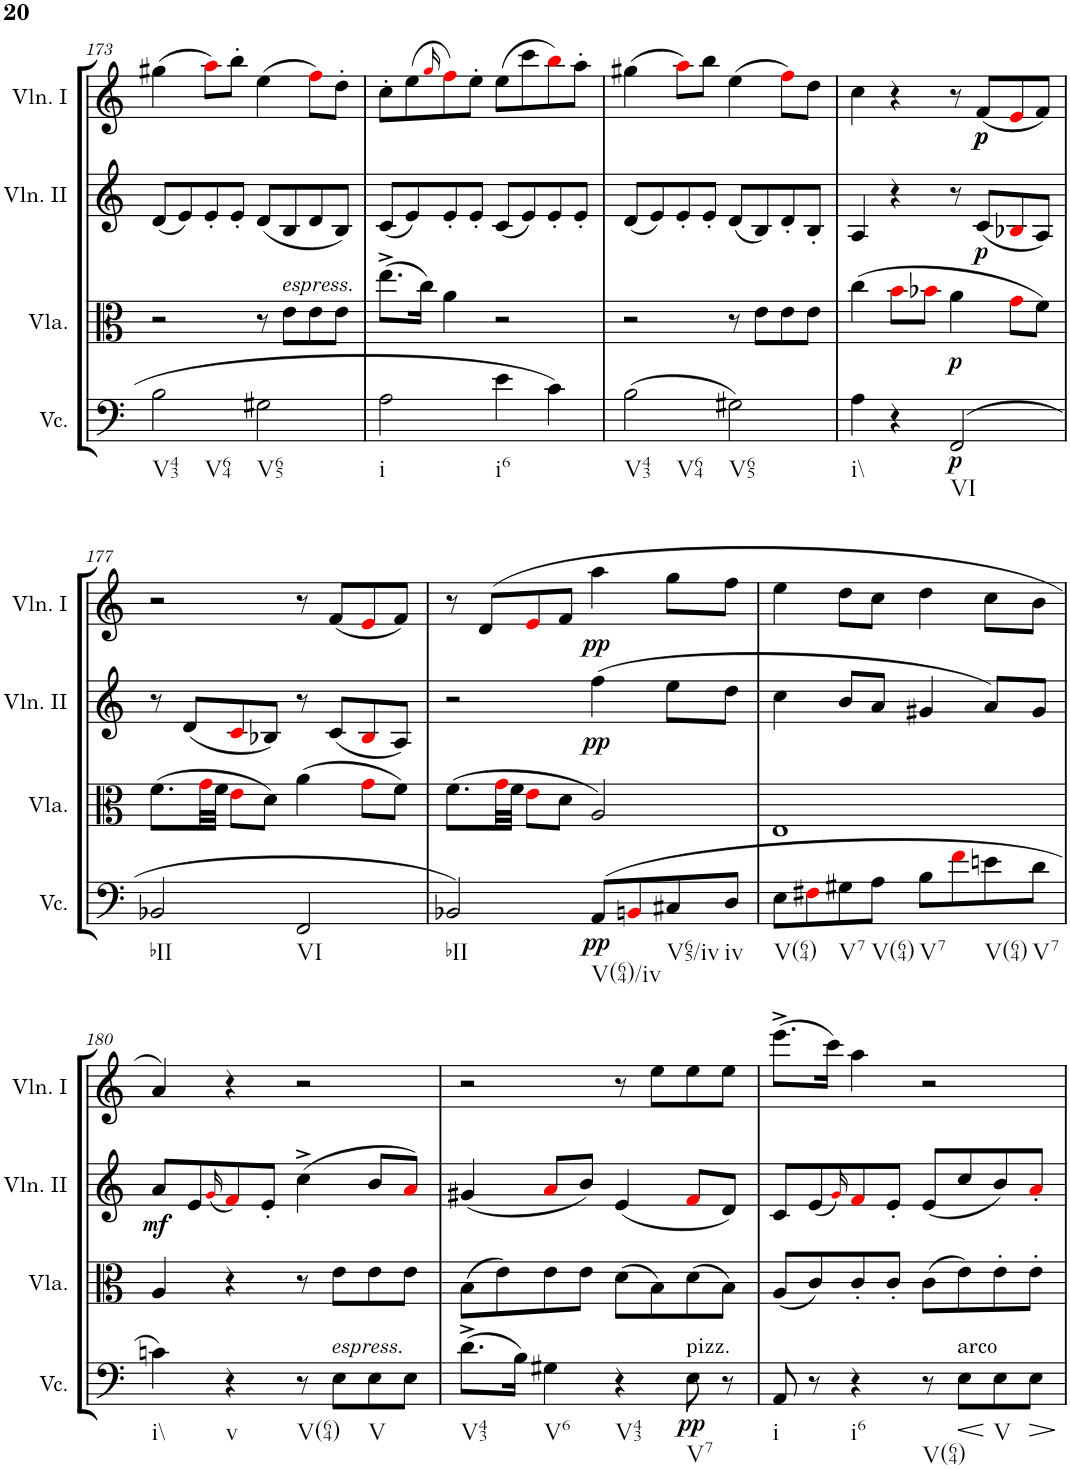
**kern	**dynam	**kern	**dynam	**kern	**dynam	**kern	**dynam
*part4	*part4	*part3	*part3	*part2	*part2	*part1	*part1
*staff4	*staff4	*staff3	*staff3	*staff2	*staff2	*staff1	*staff1
*I"Violoncello	*	*I"Viola	*	*I"Violino II	*	*I"Violino I	*
*I'Vc.	*	*I'Vla.	*	*I'Vln. II	*	*I'Vln. I	*
!!LO:PB:g=z
*clefC4	*	*clefC3	*	*clefG2	*	*clefG2	*
*k[]	*	*k[]	*	*k[]	*	*k[]	*
*C:	*	*C:	*	*C:	*	*C:	*
*M4/4	*	*M4/4	*	*M4/4	*	*M4/4	*
*met(c)	*	*met(c)	*	*met(c)	*	*met(c)	*
=173	=173	=173	=173	=173	=173	=173	=173
!LO:TX:b:t=V43	!	!	!	!	!	!	!
!LO:TX:b:t=V64	!	!	!	!	!	!	!
2B\	.	2r	.	(<8d/L	.	(>4gg#X\	.
.	.	.	.	8e/)	.	.	.
.	.	.	.	8e'/	.	8aai\L)	.
.	.	.	.	8e'/J	.	8bb'\J	.
!LO:TX:b:t=V65	!	!	!	!	!	!	!
2G#X\	.	8r	.	(<8d/L	.	(>4ee\	.
!	!	!LO:TX:a:i:t=espress.	!	!	!	!	!
.	.	8e\L	.	8B/	.	.	.
.	.	8e\	.	8d/	.	8ffi\L)	.
.	.	8e\J	.	8B/J)	.	8dd'\J	.
=174	=174	=174	=174	=174	=174	=174	=174
!LO:TX:b:t=i	!	!	!	!	!	!	!
2A\	.	(>8.ee^\L	.	(<8c/L	.	8cc'\L	.
.	.	.	.	8e/)	.	(>8ee\	.
.	.	16cc\Jk)	.	.	.	.	.
.	.	.	.	.	.	16qggi/	.
.	.	4a\	.	8e'/	.	8ffi\)	.
.	.	.	.	8e'/J	.	8ee'\J	.
!LO:TX:b:t=i6	!	!	!	!	!	!	!
4e\	.	2r	.	(<8c/L	.	(>8ee\L	.
.	.	.	.	8e/)	.	8ccc\	.
4c\	.	.	.	8e'/	.	8bbi\)	.
.	.	.	.	8e'/J	.	8aa'\J	.
=175	=175	=175	=175	=175	=175	=175	=175
!LO:TX:b:t=V43	!	!	!	!	!	!	!
!LO:TX:b:t=V64	!	!	!	!	!	!	!
(>2B\	.	2r	.	(<8d/L	.	(>4gg#X\	.
.	.	.	.	8e/)	.	.	.
.	.	.	.	8e'/	.	8aai\L)	.
.	.	.	.	8e'/J	.	8bb\J	.
!LO:TX:b:t=V65	!	!	!	!	!	!	!
2G#X\)	.	8r	.	(<8d/L	.	(>4ee\	.
.	.	8e\L	.	8B/)	.	.	.
.	.	8e\	.	8d'/	.	8ffi\L)	.
.	.	8e\J	.	8B'/J	.	8dd\J	.
=176	=176	=176	=176	=176	=176	=176	=176
!LO:TX:b:t=i\\	!	!	!	!	!	!	!
4A\	.	(>4cc\	.	4A/	.	4cc\	.
4r	.	8bi\L	.	4r	.	4r	.
.	.	8b-Xi\J	.	.	.	.	.
!LO:TX:b:t=VI	!	!	!	!	!	!	!
!	!LO:DY:b	!	!LO:DY:b	!	!	!	!
(>2FF/	p	4a\	p	8r	.	8r	.
!	!	!	!	!	!LO:DY:b	!	!LO:DY:b
!	!	!	!	!	!	!	!LO:DY:n=1:b
.	.	.	.	(<8c/L	p	(<8f/L	p p
.	.	8gi\L	.	8B-Xi/	.	8ei/	.
.	.	8f\J)	.	8A/J)	.	8f/J)	.
!!LO:LB:g=z
=177	=177	=177	=177	=177	=177	=177	=177
!LO:TX:b:t=bII	!	!	!	!	!	!	!
2BB-X/	.	(>8.f\L	.	8r	.	2r	.
.	.	.	.	(<8d/L	.	.	.
.	.	32gi\LL	.	.	.	.	.
.	.	32f\JJJ	.	.	.	.	.
.	.	8ei\L	.	8ci/	.	.	.
.	.	8d\J)	.	8B-X/J)	.	.	.
!LO:TX:b:t=VI	!	!	!	!	!	!	!
2FF/	.	(>4a\	.	8r	.	8r	.
.	.	.	.	(<8c/L	.	(<8f/L	.
.	.	8gi\L	.	8B-i/	.	8ei/	.
.	.	8f\J)	.	8A/J)	.	8f/J)	.
=178	=178	=178	=178	=178	=178	=178	=178
!LO:TX:b:t=bII	!	!	!	!	!	!	!
2BB-X/)	.	(>8.f\L	.	2r	.	8r	.
.	.	.	.	.	.	(>8d/L	.
.	.	32gi\LL	.	.	.	.	.
.	.	32f\JJJ	.	.	.	.	.
.	.	8ei\L	.	.	.	8ei/	.
.	.	8d\J	.	.	.	8f/J	.
!LO:TX:b:t=V(64)/iv	!	!	!	!	!	!	!
!	!LO:DY:b	!	!	!	!LO:DY:b	!	!LO:DY:b
(>8AA/L	pp	2A/)	.	(>4ff\	pp	4aa\	pp
8BBni/	.	.	.	.	.	.	.
!LO:TX:b:t=V65/iv	!	!	!	!	!	!	!
8C#X/	.	.	.	8ee\L	.	8gg\L	.
!LO:TX:b:t=iv	!	!	!	!	!	!	!
8D/J	.	.	.	8dd\J	.	8ff\J	.
=179	=179	=179	=179	=179	=179	=179	=179
!LO:TX:b:t=V(64)	!	!	!	!	!	!	!
8E\L	.	1E	.	4cc\	.	4ee\	.
8F#Xi\	.	.	.	.	.	.	.
!LO:TX:b:t=V7	!	!	!	!	!	!	!
8G#X\	.	.	.	8b/L	.	8dd\L	.
!LO:TX:b:t=V(64)	!	!	!	!	!	!	!
8A\J	.	.	.	8a/J	.	8cc\J	.
!LO:TX:b:t=V7	!	!	!	!	!	!	!
8B\L	.	.	.	4g#X/	.	4dd\	.
8fi\	.	.	.	.	.	.	.
!LO:TX:b:t=V(64)	!	!	!	!	!	!	!
8en\	.	.	.	8a/L)	.	8cc\L	.
!LO:TX:b:t=V7	!	!	!	!	!	!	!
8d\J	.	.	.	8g#/J	.	8b\J	.
!!LO:LB:g=z
=180	=180	=180	=180	=180	=180	=180	=180
!LO:TX:b:t=i\\	!	!	!	!	!	!	!
!	!	!	!	!	!LO:DY:b	!	!
4cn\)	.	4A/	.	8a/L	mf	4a/)	.
.	.	.	.	8e/	.	.	.
.	.	.	.	(16qgi/	.	.	.
!LO:TX:b:t=v	!	!	!	!	!	!	!
4r	.	4r	.	8fi/)	.	4r	.
.	.	.	.	8e'/J	.	.	.
!LO:TX:b:t=V(64)	!	!	!	!	!	!	!
8r	.	8r	.	(>4cc^\	.	2r	.
!LO:TX:a:i:t=espress.	!	!	!	!	!	!	!
8E\L	.	8e\L	.	.	.	.	.
!LO:TX:b:t=V	!	!	!	!	!	!	!
8E\	.	8e\	.	8b/L	.	.	.
8E\J	.	8e\J	.	8ai/J)	.	.	.
=181	=181	=181	=181	=181	=181	=181	=181
!LO:TX:b:t=V43	!	!	!	!	!	!	!
(>8.d^\L	.	(>8B\L	.	(<4g#X/	.	2r	.
.	.	8e\)	.	.	.	.	.
16B\Jk)	.	.	.	.	.	.	.
!LO:TX:b:t=V6	!	!	!	!	!	!	!
4G#X\	.	8e\	.	8ai/L	.	.	.
.	.	8e\J	.	8b/J)	.	.	.
!LO:TX:b:t=V43	!	!	!	!	!	!	!
4r	.	(>8d\L	.	(<4e/	.	8r	.
.	.	8B\)	.	.	.	8ee\L	.
!LO:TX:a:t=pizz.	!	!	!	!	!	!	!
!LO:TX:b:t=V7	!	!	!	!	!	!	!
!	!LO:DY:b	!	!	!	!	!	!
8E\	pp	(>8d\	.	8fi/L	.	8ee\	.
8r	.	8B\J)	.	8d/J)	.	8ee\J	.
=182	=182	=182	=182	=182	=182	=182	=182
!LO:TX:b:t=i	!	!	!	!	!	!	!
8AA/	.	(<8A/L	.	8c/L	.	(>8.eee^\L	.
8r	.	8c/)	.	(<8e/	.	.	.
.	.	.	.	.	.	16ccc\Jk)	.
.	.	.	.	16qgi/)	.	.	.
!LO:TX:b:t=i6	!	!	!	!	!	!	!
4r	.	8c'/	.	8fi/	.	4aa\	.
.	.	8c'/J	.	8e'/J	.	.	.
!LO:TX:b:t=V(64)	!	!	!	!	!	!	!
8r	.	(>8c\L	.	(<8e/L	.	2r	.
!LO:TX:a:t=arco	!	!	!	!	!	!	!
!	!LO:HP:b	!	!	!	!	!	!
8E\L	<	8e\)	.	8cc/	.	.	.
!LO:TX:b:t=V	!	!	!	!	!	!	!
8E\	[	8e'\	.	8b/)	.	.	.
!	!LO:HP:b	!	!	!	!	!	!
8E\J	>	8e'\J	.	8a'i/J	.	.	.
.	]	.	.	.	.	.	.
=	=	=	=	=	=	=	=
*-	*-	*-	*-	*-	*-	*-	*-
